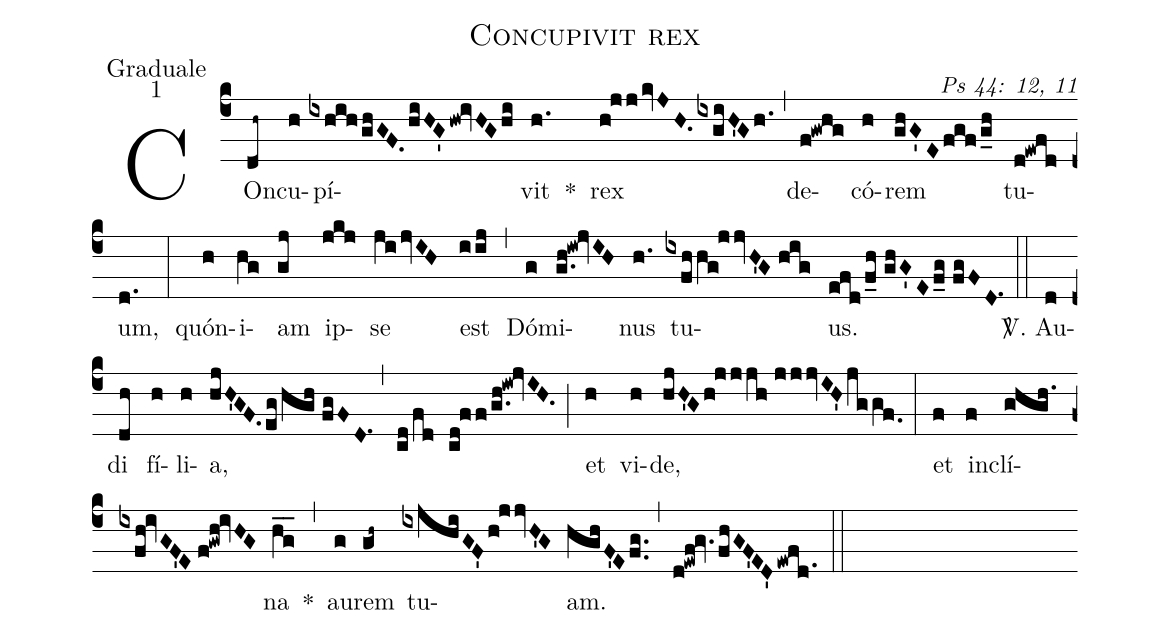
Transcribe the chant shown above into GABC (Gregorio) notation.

name: Concupivit rex;
office-part: Graduale;
mode: 1;
commentary: Ps 44: 12, 11;
%%
(c4) COn(dh~)cu(h)pí(ixhih/ghGF.hiHG'hw!ivHGhi)vit(h.) *() rex(h!jjkvJH.ixgiH'Gh.) (,) de(f!gwhg)có(h)rem(ghG'Efgf/g_h) tu(d!ewfd)um,(d.) (:)
quón(h)i(hg)am(gj) ip(jkj)se(jijvIH) est(iij) (,) Dó(g)mi(g.h!iw!jvIH)nus(h.) tu(ixfhhg!jjvH'G//hig)us.(efd/f_h//ghG'Ef_g//fgFD.1) (::)
<sp>V/</sp>. Au(d)di(dh) fí(h)li(h)a,(hjH'GF.eg/hgh//fgFD.1) (,) (cd/fd cd!ff/g.h!iw!jvIH.) (;) et(h) vi(h)de,(hjH'Gh!jjjh//jjjvIH'jggf.0) (:)
et(f) in(f)clí(ghgh.ixfh!ivGF'E//!f!gwh!ivHG)na(hg__) *(,) au(g)rem(gh~) tu(ixjhiGF'h!jjvH'G)am.(hghF'Efg..) (,) (d!ewf!gv.fhGF'ED'ewfd.1) (::)
